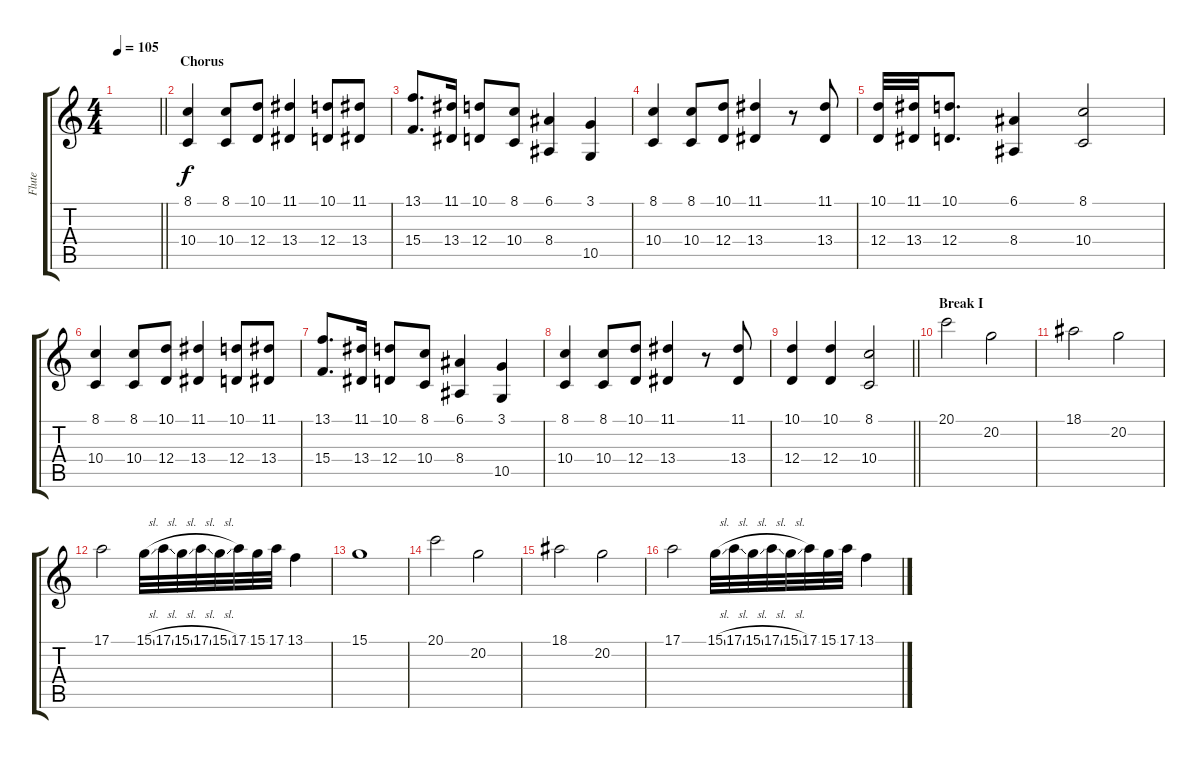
\track ("Flute" "Flute") {instrument piccolo}
\staff {score tabs}
\tuning (E4 B3 G3 D3 A2 E2) {hide}
\ts (4 4)
\tempo 105
\clef g2
\barLineRight lightlight
\ks c
|
\section ("" "Chorus")
(8.1 10.4).4 (8.1 10.4).8 (10.1 12.4).8 (11.1 13.4).4 (10.1 12.4).8 (11.1 13.4).8 |
(13.1 15.4).8{d} (11.1 13.4).16 (10.1 12.4).8 (8.1 10.4).8 (6.1 8.4).4 (3.1 10.5).4 |
(8.1 10.4).4 (8.1 10.4).8 (10.1 12.4).8 (11.1 13.4).4 r.8 (11.1 13.4).8 |
(10.1 12.4).32 (11.1 13.4).32 (10.1 12.4).8{d} (6.1 8.4).4 (8.1 10.4).2 |
(8.1 10.4).4 (8.1 10.4).8 (10.1 12.4).8 (11.1 13.4).4 (10.1 12.4).8 (11.1 13.4).8 |
(13.1 15.4).8{d} (11.1 13.4).16 (10.1 12.4).8 (8.1 10.4).8 (6.1 8.4).4 (3.1 10.5).4 |
(8.1 10.4).4 (8.1 10.4).8 (10.1 12.4).8 (11.1 13.4).4 r.8 (11.1 13.4).8 |
\barLineRight lightlight
(10.1 12.4).4 (10.1 12.4).4 (8.1 10.4).2 |
\section ("" "Break I")
20.1.2 20.2.2 |
18.1.2 20.2.2 |
17.1.2 15.1{sl}.32 17.1{sl}.32 15.1{sl}.32 17.1{sl}.32 15.1{sl}.32 17.1.32 15.1.32 17.1.32 13.1.4 |
15.1.1 |
20.1.2 20.2.2 |
18.1.2 20.2.2 |
17.1.2 15.1{sl}.32 17.1{sl}.32 15.1{sl}.32 17.1{sl}.32 15.1{sl}.32 17.1.32 15.1.32 17.1.32 13.1.4
